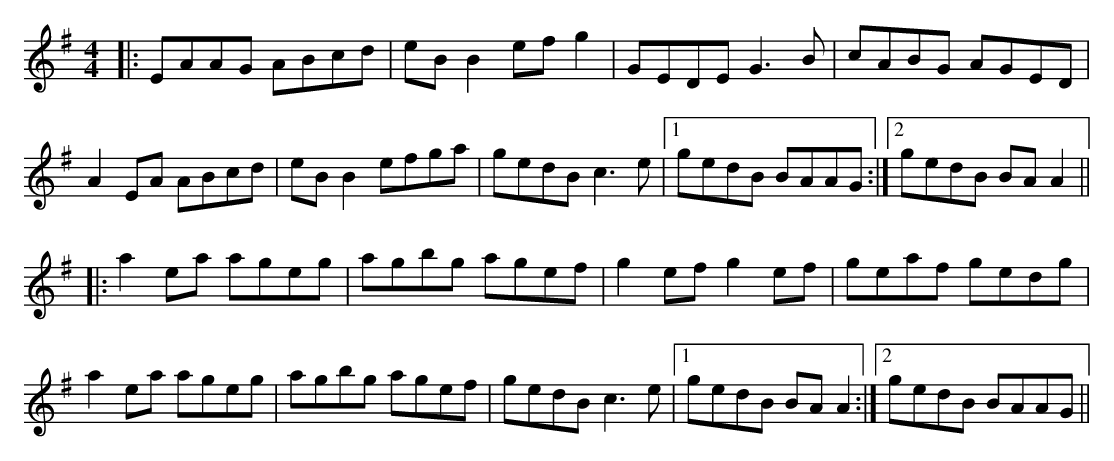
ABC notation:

X:1
M:4/4
K:Ador
|:EAAG ABcd|eB B2 efg2|GEDE G3B|cABG AGED|
A2EA ABcd|eB B2 efga|gedB c3e|1 gedB BAAG:|2 gedB BA A2||
|:a2ea ageg|agbg agef|g2ef g2ef|geaf gedg|
a2ea ageg|agbg agef|gedB c3e|1 gedB BA A2:|2 gedB BAAG||
